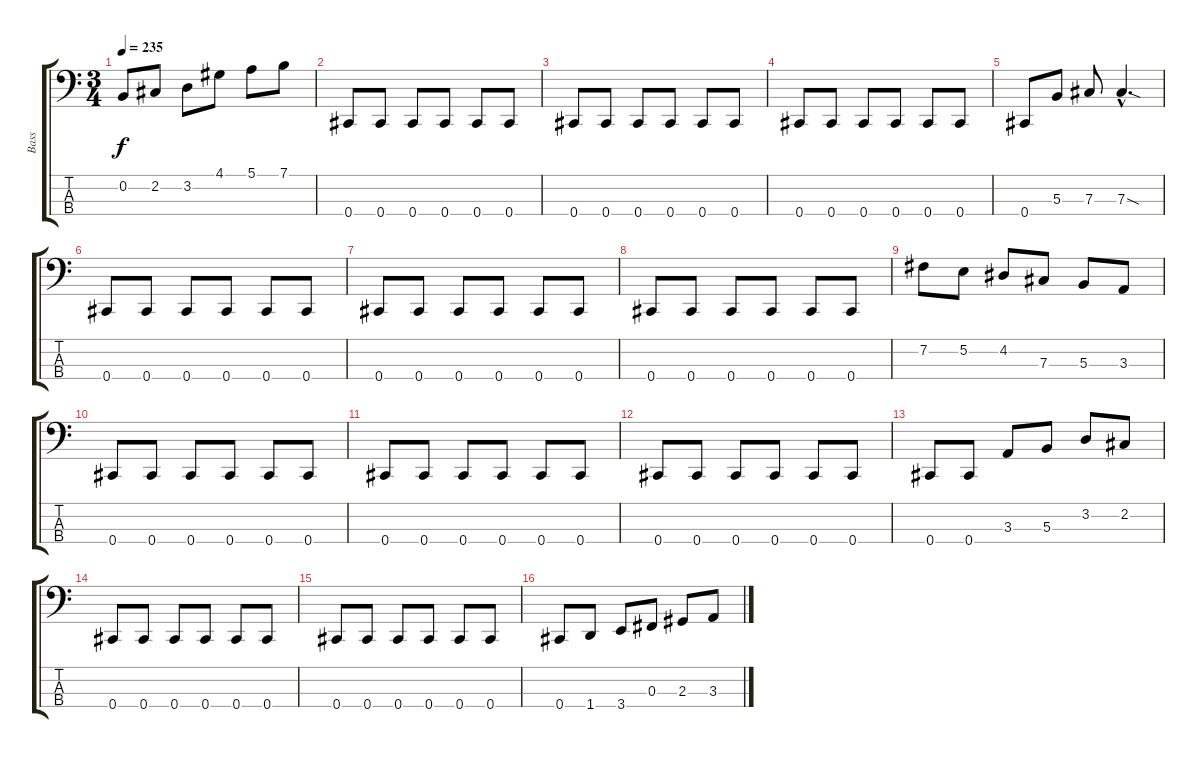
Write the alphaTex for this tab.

\track ("Bass" "Bass") {instrument electricbasspick}
\staff {score tabs}
\tuning (E2 B1 Gb1 Db1) {hide}
\ts (3 4)
\tempo 235
\clef f4
\ks c
0.2.8{dy f} 2.2.8 3.2.8 4.1.8 5.1.8 7.1.8 |
0.4.8 0.4.8 0.4.8 0.4.8 0.4.8 0.4.8 |
0.4.8 0.4.8 0.4.8 0.4.8 0.4.8 0.4.8 |
0.4.8 0.4.8 0.4.8 0.4.8 0.4.8 0.4.8 |
0.4.8 5.3.8 7.3.8 7.3{sod hac}.4{d} |
0.4.8 0.4.8 0.4.8 0.4.8 0.4.8 0.4.8 |
0.4.8 0.4.8 0.4.8 0.4.8 0.4.8 0.4.8 |
0.4.8 0.4.8 0.4.8 0.4.8 0.4.8 0.4.8 |
7.2.8 5.2.8 4.2.8 7.3.8 5.3.8 3.3.8 |
0.4.8 0.4.8 0.4.8 0.4.8 0.4.8 0.4.8 |
0.4.8 0.4.8 0.4.8 0.4.8 0.4.8 0.4.8 |
0.4.8 0.4.8 0.4.8 0.4.8 0.4.8 0.4.8 |
0.4.8 0.4.8 3.3.8 5.3.8 3.2.8 2.2.8 |
0.4.8 0.4.8 0.4.8 0.4.8 0.4.8 0.4.8 |
0.4.8 0.4.8 0.4.8 0.4.8 0.4.8 0.4.8 |
0.4.8 1.4.8 3.4.8 0.3.8 2.3.8 3.3.8
